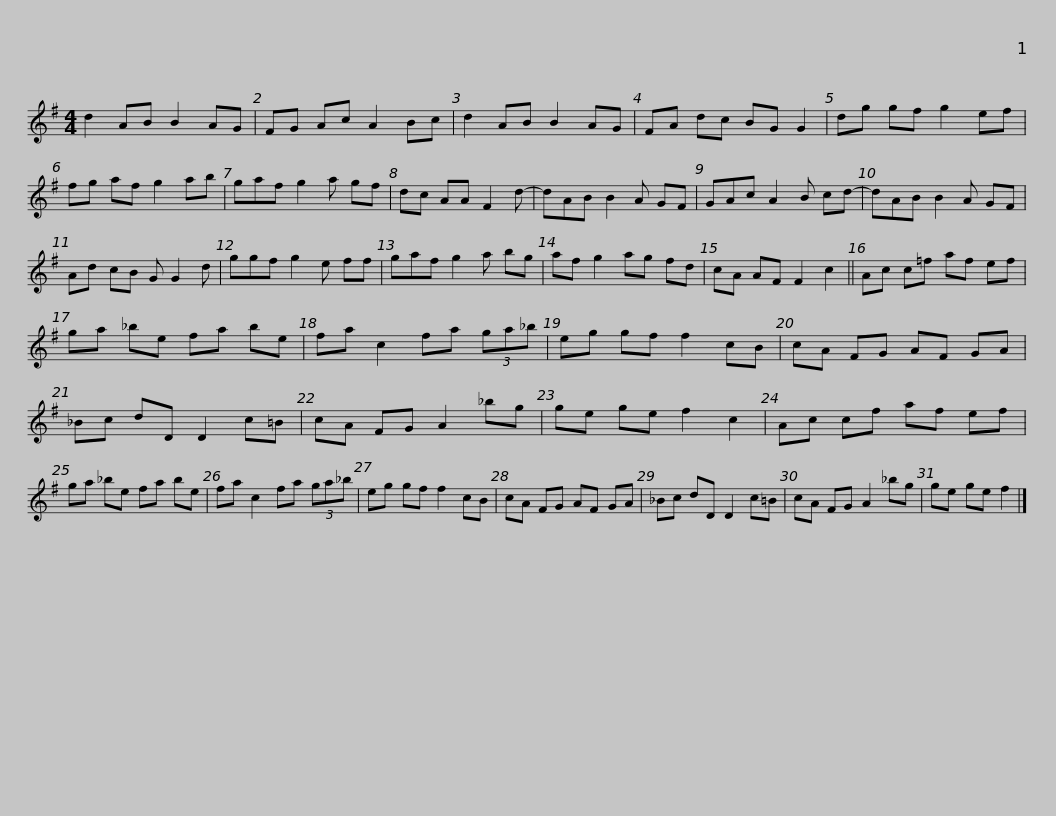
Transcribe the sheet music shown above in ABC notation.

X:1
L:1/8
M:4/4
I:linebreak $
K:G
V:1 treble
V:1
 d2 AB B2 AG | FG Ac A2 Bc | d2 AB B2 AG | FA dc BG G2 | dg gf g2 ef | %5
 fg af g2 ab |$ gaf g2 a gf | dc AA F2 d- | dAB B2 A GF | GAc A2 B cd- | %10
 dAB B2 A GF | Ad cB G G2 d |$ ggf g2 e ff | gaf g2 a bg | af g2 ag fd | %15
 cA AF F2 c2 || Ac c=f af ef |$ ga _be fa be | fa c2 fa (3ga_b | eg gf f2 cB | %20
 cA FG AF GA | _Bc dD D2 c=B |$ cA FG A2 _bg | ge ge f2 c2 | Ac cf af ef | %25
 ga _be fa be | fa c2 fa (3ga_b |$ eg gf f2 cB | cA FG AF GA | _Bc dD D2 c=B | %30
 cA FG A2 _bg | ge ge f2 |] %32
